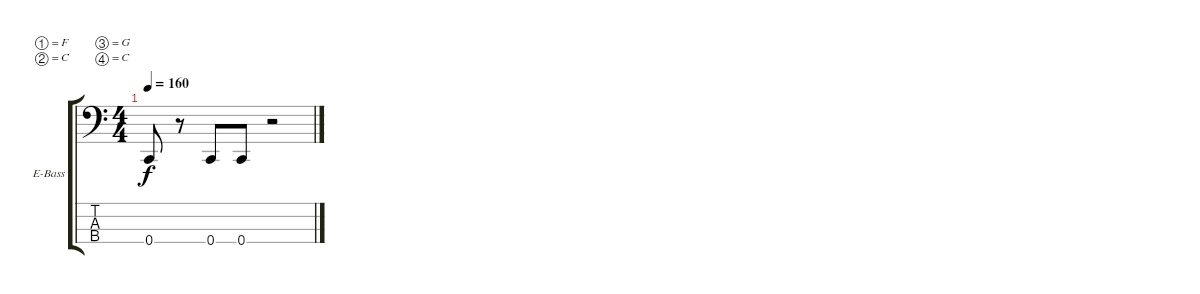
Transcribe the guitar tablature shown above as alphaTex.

\defaultSystemsLayout 4
\bracketExtendMode groupsimilarinstruments
\firstSystemTrackNameOrientation horizontal
\otherSystemsTrackNameOrientation horizontal
\track ("Electric Bass" "E-Bass") {instrument electricbassfinger}
\staff {score tabs}
\tuning (F2 C2 G1 C1)
\ts (4 4)
\tempo 160
\clef f4
\ks c
0.4.8{dy f} r.8 0.4.8 0.4.8 r.2
